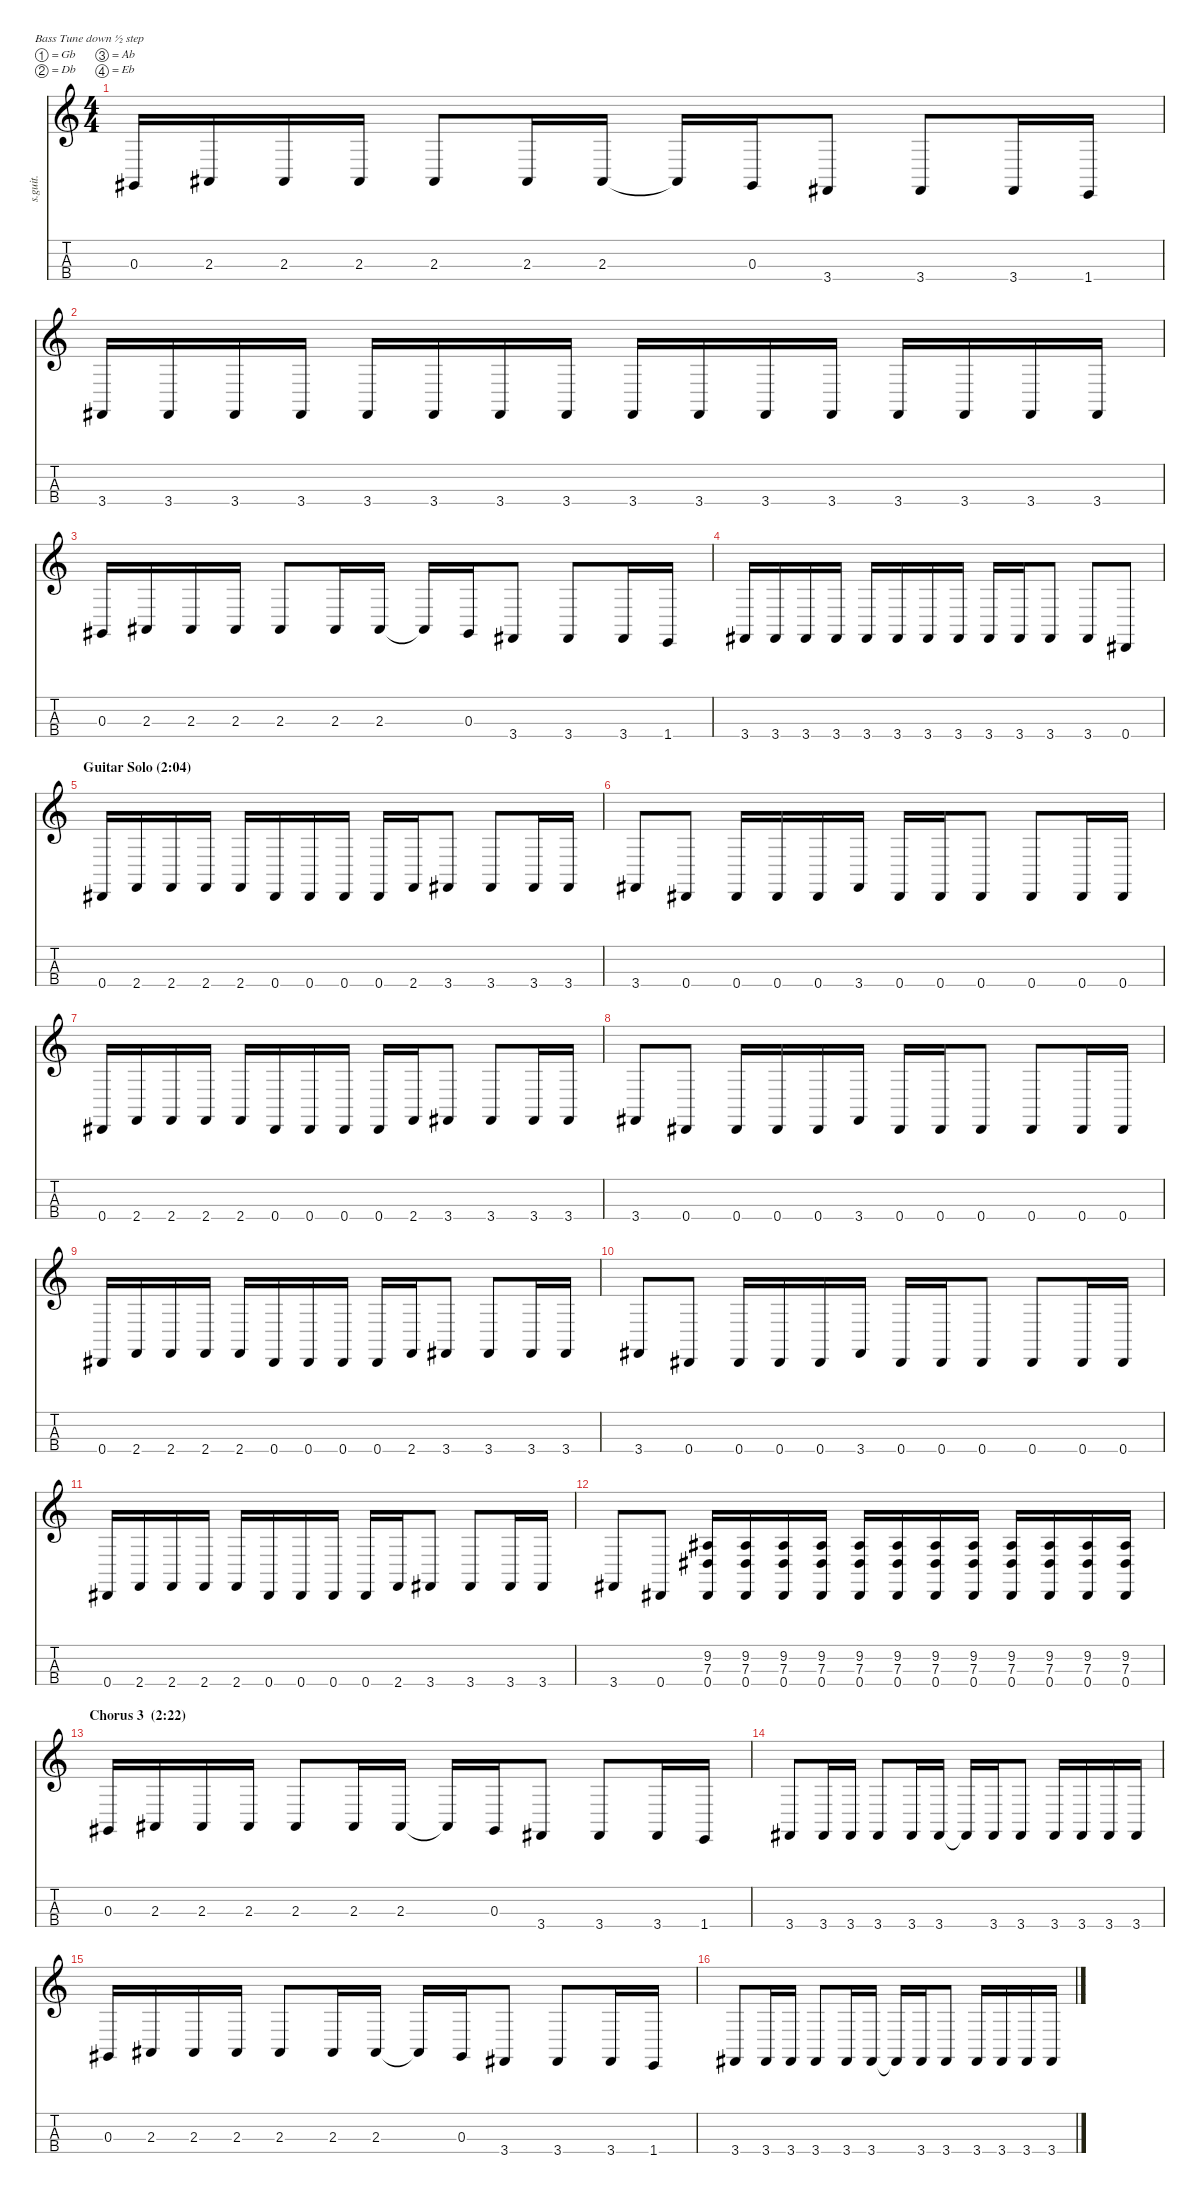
\defaultSystemsLayout 4
\hideDynamics
\bracketExtendMode nobrackets
\track ("Mike Starr (Bass)" "s.guit.") {instrument electricbasspick}
\staff {score tabs}
\tuning (Gb2 Db2 Ab1 Eb1)
\ts (4 4)
\tempo (94 hide)
\clef g2
\ks c
0.3{acc #}.16{lyrics (0 "") lyrics (1 "") lyrics (2 "") lyrics (3 "") lyrics (4 "") dy f} 2.3{acc #}.16{lyrics (0 "") lyrics (1 "") lyrics (2 "") lyrics (3 "") lyrics (4 "")} 2.3{acc #}.16{lyrics (0 "") lyrics (1 "") lyrics (2 "") lyrics (3 "") lyrics (4 "")} 2.3{acc #}.16{lyrics (0 "") lyrics (1 "") lyrics (2 "") lyrics (3 "") lyrics (4 "")} 2.3{acc #}.8{lyrics (0 "") lyrics (1 "") lyrics (2 "") lyrics (3 "") lyrics (4 "")} 2.3{acc #}.16{lyrics (0 "") lyrics (1 "") lyrics (2 "") lyrics (3 "") lyrics (4 "")} 2.3{acc #}.16{lyrics (0 "") lyrics (1 "") lyrics (2 "") lyrics (3 "") lyrics (4 "")} 2.3{t acc #}.16{lyrics (0 "") lyrics (1 "") lyrics (2 "") lyrics (3 "") lyrics (4 "")} 0.3{acc #}.16{lyrics (0 "") lyrics (1 "") lyrics (2 "") lyrics (3 "") lyrics (4 "")} 3.4{acc #}.8{lyrics (0 "") lyrics (1 "") lyrics (2 "") lyrics (3 "") lyrics (4 "")} 3.4{acc #}.8{lyrics (0 "") lyrics (1 "") lyrics (2 "") lyrics (3 "") lyrics (4 "")} 3.4{acc #}.16{lyrics (0 "") lyrics (1 "") lyrics (2 "") lyrics (3 "") lyrics (4 "")} 1.4.16{lyrics (0 "") lyrics (1 "") lyrics (2 "") lyrics (3 "") lyrics (4 "")} |
3.4{acc #}.16{lyrics (0 "") lyrics (1 "") lyrics (2 "") lyrics (3 "") lyrics (4 "")} 3.4{acc #}.16{lyrics (0 "") lyrics (1 "") lyrics (2 "") lyrics (3 "") lyrics (4 "")} 3.4{acc #}.16{lyrics (0 "") lyrics (1 "") lyrics (2 "") lyrics (3 "") lyrics (4 "")} 3.4{acc #}.16{lyrics (0 "") lyrics (1 "") lyrics (2 "") lyrics (3 "") lyrics (4 "")} 3.4{acc #}.16{lyrics (0 "") lyrics (1 "") lyrics (2 "") lyrics (3 "") lyrics (4 "")} 3.4{acc #}.16{lyrics (0 "") lyrics (1 "") lyrics (2 "") lyrics (3 "") lyrics (4 "")} 3.4{acc #}.16{lyrics (0 "") lyrics (1 "") lyrics (2 "") lyrics (3 "") lyrics (4 "")} 3.4{acc #}.16{lyrics (0 "") lyrics (1 "") lyrics (2 "") lyrics (3 "") lyrics (4 "")} 3.4{acc #}.16{lyrics (0 "") lyrics (1 "") lyrics (2 "") lyrics (3 "") lyrics (4 "")} 3.4{acc #}.16{lyrics (0 "") lyrics (1 "") lyrics (2 "") lyrics (3 "") lyrics (4 "")} 3.4{acc #}.16{lyrics (0 "") lyrics (1 "") lyrics (2 "") lyrics (3 "") lyrics (4 "")} 3.4{acc #}.16{lyrics (0 "") lyrics (1 "") lyrics (2 "") lyrics (3 "") lyrics (4 "")} 3.4{acc #}.16{lyrics (0 "") lyrics (1 "") lyrics (2 "") lyrics (3 "") lyrics (4 "")} 3.4{acc #}.16{lyrics (0 "") lyrics (1 "") lyrics (2 "") lyrics (3 "") lyrics (4 "")} 3.4{acc #}.16{lyrics (0 "") lyrics (1 "") lyrics (2 "") lyrics (3 "") lyrics (4 "")} 3.4{acc #}.16{lyrics (0 "") lyrics (1 "") lyrics (2 "") lyrics (3 "") lyrics (4 "")} |
0.3{acc #}.16{lyrics (0 "") lyrics (1 "") lyrics (2 "") lyrics (3 "") lyrics (4 "")} 2.3{acc #}.16{lyrics (0 "") lyrics (1 "") lyrics (2 "") lyrics (3 "") lyrics (4 "")} 2.3{acc #}.16{lyrics (0 "") lyrics (1 "") lyrics (2 "") lyrics (3 "") lyrics (4 "")} 2.3{acc #}.16{lyrics (0 "") lyrics (1 "") lyrics (2 "") lyrics (3 "") lyrics (4 "")} 2.3{acc #}.8{lyrics (0 "") lyrics (1 "") lyrics (2 "") lyrics (3 "") lyrics (4 "")} 2.3{acc #}.16{lyrics (0 "") lyrics (1 "") lyrics (2 "") lyrics (3 "") lyrics (4 "")} 2.3{acc #}.16{lyrics (0 "") lyrics (1 "") lyrics (2 "") lyrics (3 "") lyrics (4 "")} 2.3{t acc #}.16{lyrics (0 "") lyrics (1 "") lyrics (2 "") lyrics (3 "") lyrics (4 "")} 0.3{acc #}.16{lyrics (0 "") lyrics (1 "") lyrics (2 "") lyrics (3 "") lyrics (4 "")} 3.4{acc #}.8{lyrics (0 "") lyrics (1 "") lyrics (2 "") lyrics (3 "") lyrics (4 "")} 3.4{acc #}.8{lyrics (0 "") lyrics (1 "") lyrics (2 "") lyrics (3 "") lyrics (4 "")} 3.4{acc #}.16{lyrics (0 "") lyrics (1 "") lyrics (2 "") lyrics (3 "") lyrics (4 "")} 1.4.16{lyrics (0 "") lyrics (1 "") lyrics (2 "") lyrics (3 "") lyrics (4 "")} |
3.4{acc #}.16{lyrics (0 "") lyrics (1 "") lyrics (2 "") lyrics (3 "") lyrics (4 "")} 3.4{acc #}.16{lyrics (0 "") lyrics (1 "") lyrics (2 "") lyrics (3 "") lyrics (4 "")} 3.4{acc #}.16{lyrics (0 "") lyrics (1 "") lyrics (2 "") lyrics (3 "") lyrics (4 "")} 3.4{acc #}.16{lyrics (0 "") lyrics (1 "") lyrics (2 "") lyrics (3 "") lyrics (4 "")} 3.4{acc #}.16{lyrics (0 "") lyrics (1 "") lyrics (2 "") lyrics (3 "") lyrics (4 "")} 3.4{acc #}.16{lyrics (0 "") lyrics (1 "") lyrics (2 "") lyrics (3 "") lyrics (4 "")} 3.4{acc #}.16{lyrics (0 "") lyrics (1 "") lyrics (2 "") lyrics (3 "") lyrics (4 "")} 3.4{acc #}.16{lyrics (0 "") lyrics (1 "") lyrics (2 "") lyrics (3 "") lyrics (4 "")} 3.4{acc #}.16{lyrics (0 "") lyrics (1 "") lyrics (2 "") lyrics (3 "") lyrics (4 "")} 3.4{acc #}.16{lyrics (0 "") lyrics (1 "") lyrics (2 "") lyrics (3 "") lyrics (4 "")} 3.4{acc #}.8{lyrics (0 "") lyrics (1 "") lyrics (2 "") lyrics (3 "") lyrics (4 "")} 3.4{acc #}.8{lyrics (0 "") lyrics (1 "") lyrics (2 "") lyrics (3 "") lyrics (4 "")} 0.4{acc #}.8{lyrics (0 "") lyrics (1 "") lyrics (2 "") lyrics (3 "") lyrics (4 "")} |
\section ("" "Guitar Solo (2:04)")
0.4{acc #}.16{lyrics (0 "") lyrics (1 "") lyrics (2 "") lyrics (3 "") lyrics (4 "") dy ff} 2.4.16{lyrics (0 "") lyrics (1 "") lyrics (2 "") lyrics (3 "") lyrics (4 "")} 2.4.16{lyrics (0 "") lyrics (1 "") lyrics (2 "") lyrics (3 "") lyrics (4 "")} 2.4.16{lyrics (0 "") lyrics (1 "") lyrics (2 "") lyrics (3 "") lyrics (4 "")} 2.4.16{lyrics (0 "") lyrics (1 "") lyrics (2 "") lyrics (3 "") lyrics (4 "")} 0.4{acc #}.16{lyrics (0 "") lyrics (1 "") lyrics (2 "") lyrics (3 "") lyrics (4 "")} 0.4{acc #}.16{lyrics (0 "") lyrics (1 "") lyrics (2 "") lyrics (3 "") lyrics (4 "")} 0.4{acc #}.16{lyrics (0 "") lyrics (1 "") lyrics (2 "") lyrics (3 "") lyrics (4 "")} 0.4{acc #}.16{lyrics (0 "") lyrics (1 "") lyrics (2 "") lyrics (3 "") lyrics (4 "") dy f} 2.4.16{lyrics (0 "") lyrics (1 "") lyrics (2 "") lyrics (3 "") lyrics (4 "")} 3.4{acc #}.8{lyrics (0 "") lyrics (1 "") lyrics (2 "") lyrics (3 "") lyrics (4 "")} 3.4{acc #}.8{lyrics (0 "") lyrics (1 "") lyrics (2 "") lyrics (3 "") lyrics (4 "")} 3.4{acc #}.16{lyrics (0 "") lyrics (1 "") lyrics (2 "") lyrics (3 "") lyrics (4 "")} 3.4{acc #}.16{lyrics (0 "") lyrics (1 "") lyrics (2 "") lyrics (3 "") lyrics (4 "")} |
3.4{acc #}.8{lyrics (0 "") lyrics (1 "") lyrics (2 "") lyrics (3 "") lyrics (4 "")} 0.4{acc #}.8{lyrics (0 "") lyrics (1 "") lyrics (2 "") lyrics (3 "") lyrics (4 "")} 0.4{acc #}.16{lyrics (0 "") lyrics (1 "") lyrics (2 "") lyrics (3 "") lyrics (4 "")} 0.4{acc #}.16{lyrics (0 "") lyrics (1 "") lyrics (2 "") lyrics (3 "") lyrics (4 "")} 0.4{acc #}.16{lyrics (0 "") lyrics (1 "") lyrics (2 "") lyrics (3 "") lyrics (4 "") dy ff} 3.4{acc #}.16{lyrics (0 "") lyrics (1 "") lyrics (2 "") lyrics (3 "") lyrics (4 "")} 0.4{acc #}.16{lyrics (0 "") lyrics (1 "") lyrics (2 "") lyrics (3 "") lyrics (4 "") dy f} 0.4{acc #}.16{lyrics (0 "") lyrics (1 "") lyrics (2 "") lyrics (3 "") lyrics (4 "") dy ff} 0.4{acc #}.8{lyrics (0 "") lyrics (1 "") lyrics (2 "") lyrics (3 "") lyrics (4 "")} 0.4{acc #}.8{lyrics (0 "") lyrics (1 "") lyrics (2 "") lyrics (3 "") lyrics (4 "")} 0.4{acc #}.16{lyrics (0 "") lyrics (1 "") lyrics (2 "") lyrics (3 "") lyrics (4 "")} 0.4{acc #}.16{lyrics (0 "") lyrics (1 "") lyrics (2 "") lyrics (3 "") lyrics (4 "")} |
0.4{acc #}.16{lyrics (0 "") lyrics (1 "") lyrics (2 "") lyrics (3 "") lyrics (4 "")} 2.4.16{lyrics (0 "") lyrics (1 "") lyrics (2 "") lyrics (3 "") lyrics (4 "")} 2.4.16{lyrics (0 "") lyrics (1 "") lyrics (2 "") lyrics (3 "") lyrics (4 "")} 2.4.16{lyrics (0 "") lyrics (1 "") lyrics (2 "") lyrics (3 "") lyrics (4 "")} 2.4.16{lyrics (0 "") lyrics (1 "") lyrics (2 "") lyrics (3 "") lyrics (4 "")} 0.4{acc #}.16{lyrics (0 "") lyrics (1 "") lyrics (2 "") lyrics (3 "") lyrics (4 "")} 0.4{acc #}.16{lyrics (0 "") lyrics (1 "") lyrics (2 "") lyrics (3 "") lyrics (4 "")} 0.4{acc #}.16{lyrics (0 "") lyrics (1 "") lyrics (2 "") lyrics (3 "") lyrics (4 "")} 0.4{acc #}.16{lyrics (0 "") lyrics (1 "") lyrics (2 "") lyrics (3 "") lyrics (4 "") dy f} 2.4.16{lyrics (0 "") lyrics (1 "") lyrics (2 "") lyrics (3 "") lyrics (4 "")} 3.4{acc #}.8{lyrics (0 "") lyrics (1 "") lyrics (2 "") lyrics (3 "") lyrics (4 "")} 3.4{acc #}.8{lyrics (0 "") lyrics (1 "") lyrics (2 "") lyrics (3 "") lyrics (4 "")} 3.4{acc #}.16{lyrics (0 "") lyrics (1 "") lyrics (2 "") lyrics (3 "") lyrics (4 "")} 3.4{acc #}.16{lyrics (0 "") lyrics (1 "") lyrics (2 "") lyrics (3 "") lyrics (4 "")} |
3.4{acc #}.8{lyrics (0 "") lyrics (1 "") lyrics (2 "") lyrics (3 "") lyrics (4 "")} 0.4{acc #}.8{lyrics (0 "") lyrics (1 "") lyrics (2 "") lyrics (3 "") lyrics (4 "")} 0.4{acc #}.16{lyrics (0 "") lyrics (1 "") lyrics (2 "") lyrics (3 "") lyrics (4 "")} 0.4{acc #}.16{lyrics (0 "") lyrics (1 "") lyrics (2 "") lyrics (3 "") lyrics (4 "")} 0.4{acc #}.16{lyrics (0 "") lyrics (1 "") lyrics (2 "") lyrics (3 "") lyrics (4 "") dy ff} 3.4{acc #}.16{lyrics (0 "") lyrics (1 "") lyrics (2 "") lyrics (3 "") lyrics (4 "")} 0.4{acc #}.16{lyrics (0 "") lyrics (1 "") lyrics (2 "") lyrics (3 "") lyrics (4 "") dy f} 0.4{acc #}.16{lyrics (0 "") lyrics (1 "") lyrics (2 "") lyrics (3 "") lyrics (4 "") dy ff} 0.4{acc #}.8{lyrics (0 "") lyrics (1 "") lyrics (2 "") lyrics (3 "") lyrics (4 "")} 0.4{acc #}.8{lyrics (0 "") lyrics (1 "") lyrics (2 "") lyrics (3 "") lyrics (4 "")} 0.4{acc #}.16{lyrics (0 "") lyrics (1 "") lyrics (2 "") lyrics (3 "") lyrics (4 "")} 0.4{acc #}.16{lyrics (0 "") lyrics (1 "") lyrics (2 "") lyrics (3 "") lyrics (4 "")} |
0.4{acc #}.16{lyrics (0 "") lyrics (1 "") lyrics (2 "") lyrics (3 "") lyrics (4 "")} 2.4.16{lyrics (0 "") lyrics (1 "") lyrics (2 "") lyrics (3 "") lyrics (4 "")} 2.4.16{lyrics (0 "") lyrics (1 "") lyrics (2 "") lyrics (3 "") lyrics (4 "")} 2.4.16{lyrics (0 "") lyrics (1 "") lyrics (2 "") lyrics (3 "") lyrics (4 "")} 2.4.16{lyrics (0 "") lyrics (1 "") lyrics (2 "") lyrics (3 "") lyrics (4 "")} 0.4{acc #}.16{lyrics (0 "") lyrics (1 "") lyrics (2 "") lyrics (3 "") lyrics (4 "")} 0.4{acc #}.16{lyrics (0 "") lyrics (1 "") lyrics (2 "") lyrics (3 "") lyrics (4 "")} 0.4{acc #}.16{lyrics (0 "") lyrics (1 "") lyrics (2 "") lyrics (3 "") lyrics (4 "")} 0.4{acc #}.16{lyrics (0 "") lyrics (1 "") lyrics (2 "") lyrics (3 "") lyrics (4 "") dy f} 2.4.16{lyrics (0 "") lyrics (1 "") lyrics (2 "") lyrics (3 "") lyrics (4 "")} 3.4{acc #}.8{lyrics (0 "") lyrics (1 "") lyrics (2 "") lyrics (3 "") lyrics (4 "")} 3.4{acc #}.8{lyrics (0 "") lyrics (1 "") lyrics (2 "") lyrics (3 "") lyrics (4 "")} 3.4{acc #}.16{lyrics (0 "") lyrics (1 "") lyrics (2 "") lyrics (3 "") lyrics (4 "")} 3.4{acc #}.16{lyrics (0 "") lyrics (1 "") lyrics (2 "") lyrics (3 "") lyrics (4 "")} |
3.4{acc #}.8{lyrics (0 "") lyrics (1 "") lyrics (2 "") lyrics (3 "") lyrics (4 "")} 0.4{acc #}.8{lyrics (0 "") lyrics (1 "") lyrics (2 "") lyrics (3 "") lyrics (4 "")} 0.4{acc #}.16{lyrics (0 "") lyrics (1 "") lyrics (2 "") lyrics (3 "") lyrics (4 "")} 0.4{acc #}.16{lyrics (0 "") lyrics (1 "") lyrics (2 "") lyrics (3 "") lyrics (4 "")} 0.4{acc #}.16{lyrics (0 "") lyrics (1 "") lyrics (2 "") lyrics (3 "") lyrics (4 "") dy ff} 3.4{acc #}.16{lyrics (0 "") lyrics (1 "") lyrics (2 "") lyrics (3 "") lyrics (4 "")} 0.4{acc #}.16{lyrics (0 "") lyrics (1 "") lyrics (2 "") lyrics (3 "") lyrics (4 "") dy f} 0.4{acc #}.16{lyrics (0 "") lyrics (1 "") lyrics (2 "") lyrics (3 "") lyrics (4 "") dy ff} 0.4{acc #}.8{lyrics (0 "") lyrics (1 "") lyrics (2 "") lyrics (3 "") lyrics (4 "")} 0.4{acc #}.8{lyrics (0 "") lyrics (1 "") lyrics (2 "") lyrics (3 "") lyrics (4 "")} 0.4{acc #}.16{lyrics (0 "") lyrics (1 "") lyrics (2 "") lyrics (3 "") lyrics (4 "")} 0.4{acc #}.16{lyrics (0 "") lyrics (1 "") lyrics (2 "") lyrics (3 "") lyrics (4 "")} |
0.4{acc #}.16{lyrics (0 "") lyrics (1 "") lyrics (2 "") lyrics (3 "") lyrics (4 "")} 2.4.16{lyrics (0 "") lyrics (1 "") lyrics (2 "") lyrics (3 "") lyrics (4 "")} 2.4.16{lyrics (0 "") lyrics (1 "") lyrics (2 "") lyrics (3 "") lyrics (4 "")} 2.4.16{lyrics (0 "") lyrics (1 "") lyrics (2 "") lyrics (3 "") lyrics (4 "")} 2.4.16{lyrics (0 "") lyrics (1 "") lyrics (2 "") lyrics (3 "") lyrics (4 "")} 0.4{acc #}.16{lyrics (0 "") lyrics (1 "") lyrics (2 "") lyrics (3 "") lyrics (4 "")} 0.4{acc #}.16{lyrics (0 "") lyrics (1 "") lyrics (2 "") lyrics (3 "") lyrics (4 "")} 0.4{acc #}.16{lyrics (0 "") lyrics (1 "") lyrics (2 "") lyrics (3 "") lyrics (4 "")} 0.4{acc #}.16{lyrics (0 "") lyrics (1 "") lyrics (2 "") lyrics (3 "") lyrics (4 "") dy f} 2.4.16{lyrics (0 "") lyrics (1 "") lyrics (2 "") lyrics (3 "") lyrics (4 "")} 3.4{acc #}.8{lyrics (0 "") lyrics (1 "") lyrics (2 "") lyrics (3 "") lyrics (4 "")} 3.4{acc #}.8{lyrics (0 "") lyrics (1 "") lyrics (2 "") lyrics (3 "") lyrics (4 "")} 3.4{acc #}.16{lyrics (0 "") lyrics (1 "") lyrics (2 "") lyrics (3 "") lyrics (4 "")} 3.4{acc #}.16{lyrics (0 "") lyrics (1 "") lyrics (2 "") lyrics (3 "") lyrics (4 "")} |
3.4{acc #}.8{lyrics (0 "") lyrics (1 "") lyrics (2 "") lyrics (3 "") lyrics (4 "")} 0.4{acc #}.8{lyrics (0 "") lyrics (1 "") lyrics (2 "") lyrics (3 "") lyrics (4 "")} (9.2{acc #} 7.3{acc #} 0.4{acc #}).16{lyrics (0 "") lyrics (1 "") lyrics (2 "") lyrics (3 "") lyrics (4 "")} (9.2{acc #} 7.3{acc #} 0.4{acc #}).16{lyrics (0 "") lyrics (1 "") lyrics (2 "") lyrics (3 "") lyrics (4 "")} (9.2{acc #} 7.3{acc #} 0.4{acc #}).16{lyrics (0 "") lyrics (1 "") lyrics (2 "") lyrics (3 "") lyrics (4 "")} (9.2{acc #} 7.3{acc #} 0.4{acc #}).16{lyrics (0 "") lyrics (1 "") lyrics (2 "") lyrics (3 "") lyrics (4 "")} (9.2{acc #} 7.3{acc #} 0.4{acc #}).16{lyrics (0 "") lyrics (1 "") lyrics (2 "") lyrics (3 "") lyrics (4 "")} (9.2{acc #} 7.3{acc #} 0.4{acc #}).16{lyrics (0 "") lyrics (1 "") lyrics (2 "") lyrics (3 "") lyrics (4 "")} (9.2{acc #} 7.3{acc #} 0.4{acc #}).16{lyrics (0 "") lyrics (1 "") lyrics (2 "") lyrics (3 "") lyrics (4 "")} (9.2{acc #} 7.3{acc #} 0.4{acc #}).16{lyrics (0 "") lyrics (1 "") lyrics (2 "") lyrics (3 "") lyrics (4 "")} (9.2{acc #} 7.3{acc #} 0.4{acc #}).16{lyrics (0 "") lyrics (1 "") lyrics (2 "") lyrics (3 "") lyrics (4 "")} (9.2{acc #} 7.3{acc #} 0.4{acc #}).16{lyrics (0 "") lyrics (1 "") lyrics (2 "") lyrics (3 "") lyrics (4 "")} (9.2{acc #} 7.3{acc #} 0.4{acc #}).16{lyrics (0 "") lyrics (1 "") lyrics (2 "") lyrics (3 "") lyrics (4 "")} (9.2{acc #} 7.3{acc #} 0.4{acc #}).16{lyrics (0 "") lyrics (1 "") lyrics (2 "") lyrics (3 "") lyrics (4 "")} |
\section ("" "Chorus 3  (2:22)")
0.3{acc #}.16{lyrics (0 "") lyrics (1 "") lyrics (2 "") lyrics (3 "") lyrics (4 "")} 2.3{acc #}.16{lyrics (0 "") lyrics (1 "") lyrics (2 "") lyrics (3 "") lyrics (4 "")} 2.3{acc #}.16{lyrics (0 "") lyrics (1 "") lyrics (2 "") lyrics (3 "") lyrics (4 "")} 2.3{acc #}.16{lyrics (0 "") lyrics (1 "") lyrics (2 "") lyrics (3 "") lyrics (4 "")} 2.3{acc #}.8{lyrics (0 "") lyrics (1 "") lyrics (2 "") lyrics (3 "") lyrics (4 "")} 2.3{acc #}.16{lyrics (0 "") lyrics (1 "") lyrics (2 "") lyrics (3 "") lyrics (4 "")} 2.3{acc #}.16{lyrics (0 "") lyrics (1 "") lyrics (2 "") lyrics (3 "") lyrics (4 "")} 2.3{t acc #}.16{lyrics (0 "") lyrics (1 "") lyrics (2 "") lyrics (3 "") lyrics (4 "")} 0.3{acc #}.16{lyrics (0 "") lyrics (1 "") lyrics (2 "") lyrics (3 "") lyrics (4 "")} 3.4{acc #}.8{lyrics (0 "") lyrics (1 "") lyrics (2 "") lyrics (3 "") lyrics (4 "")} 3.4{acc #}.8{lyrics (0 "") lyrics (1 "") lyrics (2 "") lyrics (3 "") lyrics (4 "")} 3.4{acc #}.16{lyrics (0 "") lyrics (1 "") lyrics (2 "") lyrics (3 "") lyrics (4 "")} 1.4.16{lyrics (0 "") lyrics (1 "") lyrics (2 "") lyrics (3 "") lyrics (4 "")} |
3.4{acc #}.8{lyrics (0 "") lyrics (1 "") lyrics (2 "") lyrics (3 "") lyrics (4 "")} 3.4{acc #}.16{lyrics (0 "") lyrics (1 "") lyrics (2 "") lyrics (3 "") lyrics (4 "")} 3.4{acc #}.16{lyrics (0 "") lyrics (1 "") lyrics (2 "") lyrics (3 "") lyrics (4 "")} 3.4{acc #}.8{lyrics (0 "") lyrics (1 "") lyrics (2 "") lyrics (3 "") lyrics (4 "")} 3.4{acc #}.16{lyrics (0 "") lyrics (1 "") lyrics (2 "") lyrics (3 "") lyrics (4 "")} 3.4{acc #}.16{lyrics (0 "") lyrics (1 "") lyrics (2 "") lyrics (3 "") lyrics (4 "")} 3.4{t acc #}.16{lyrics (0 "") lyrics (1 "") lyrics (2 "") lyrics (3 "") lyrics (4 "")} 3.4{acc #}.16{lyrics (0 "") lyrics (1 "") lyrics (2 "") lyrics (3 "") lyrics (4 "")} 3.4{acc #}.8{lyrics (0 "") lyrics (1 "") lyrics (2 "") lyrics (3 "") lyrics (4 "")} 3.4{acc #}.16{lyrics (0 "") lyrics (1 "") lyrics (2 "") lyrics (3 "") lyrics (4 "")} 3.4{acc #}.16{lyrics (0 "") lyrics (1 "") lyrics (2 "") lyrics (3 "") lyrics (4 "")} 3.4{acc #}.16{lyrics (0 "") lyrics (1 "") lyrics (2 "") lyrics (3 "") lyrics (4 "")} 3.4{acc #}.16{lyrics (0 "") lyrics (1 "") lyrics (2 "") lyrics (3 "") lyrics (4 "")} |
0.3{acc #}.16{lyrics (0 "") lyrics (1 "") lyrics (2 "") lyrics (3 "") lyrics (4 "")} 2.3{acc #}.16{lyrics (0 "") lyrics (1 "") lyrics (2 "") lyrics (3 "") lyrics (4 "")} 2.3{acc #}.16{lyrics (0 "") lyrics (1 "") lyrics (2 "") lyrics (3 "") lyrics (4 "")} 2.3{acc #}.16{lyrics (0 "") lyrics (1 "") lyrics (2 "") lyrics (3 "") lyrics (4 "")} 2.3{acc #}.8{lyrics (0 "") lyrics (1 "") lyrics (2 "") lyrics (3 "") lyrics (4 "")} 2.3{acc #}.16{lyrics (0 "") lyrics (1 "") lyrics (2 "") lyrics (3 "") lyrics (4 "")} 2.3{acc #}.16{lyrics (0 "") lyrics (1 "") lyrics (2 "") lyrics (3 "") lyrics (4 "")} 2.3{t acc #}.16{lyrics (0 "") lyrics (1 "") lyrics (2 "") lyrics (3 "") lyrics (4 "")} 0.3{acc #}.16{lyrics (0 "") lyrics (1 "") lyrics (2 "") lyrics (3 "") lyrics (4 "")} 3.4{acc #}.8{lyrics (0 "") lyrics (1 "") lyrics (2 "") lyrics (3 "") lyrics (4 "")} 3.4{acc #}.8{lyrics (0 "") lyrics (1 "") lyrics (2 "") lyrics (3 "") lyrics (4 "")} 3.4{acc #}.16{lyrics (0 "") lyrics (1 "") lyrics (2 "") lyrics (3 "") lyrics (4 "")} 1.4.16{lyrics (0 "") lyrics (1 "") lyrics (2 "") lyrics (3 "") lyrics (4 "")} |
3.4{acc #}.8{lyrics (0 "") lyrics (1 "") lyrics (2 "") lyrics (3 "") lyrics (4 "")} 3.4{acc #}.16{lyrics (0 "") lyrics (1 "") lyrics (2 "") lyrics (3 "") lyrics (4 "")} 3.4{acc #}.16{lyrics (0 "") lyrics (1 "") lyrics (2 "") lyrics (3 "") lyrics (4 "")} 3.4{acc #}.8{lyrics (0 "") lyrics (1 "") lyrics (2 "") lyrics (3 "") lyrics (4 "")} 3.4{acc #}.16{lyrics (0 "") lyrics (1 "") lyrics (2 "") lyrics (3 "") lyrics (4 "")} 3.4{acc #}.16{lyrics (0 "") lyrics (1 "") lyrics (2 "") lyrics (3 "") lyrics (4 "")} 3.4{t acc #}.16{lyrics (0 "") lyrics (1 "") lyrics (2 "") lyrics (3 "") lyrics (4 "")} 3.4{acc #}.16{lyrics (0 "") lyrics (1 "") lyrics (2 "") lyrics (3 "") lyrics (4 "")} 3.4{acc #}.8{lyrics (0 "") lyrics (1 "") lyrics (2 "") lyrics (3 "") lyrics (4 "")} 3.4{acc #}.16{lyrics (0 "") lyrics (1 "") lyrics (2 "") lyrics (3 "") lyrics (4 "")} 3.4{acc #}.16{lyrics (0 "") lyrics (1 "") lyrics (2 "") lyrics (3 "") lyrics (4 "")} 3.4{acc #}.16{lyrics (0 "") lyrics (1 "") lyrics (2 "") lyrics (3 "") lyrics (4 "")} 3.4{acc #}.16{lyrics (0 "") lyrics (1 "") lyrics (2 "") lyrics (3 "") lyrics (4 "")}
